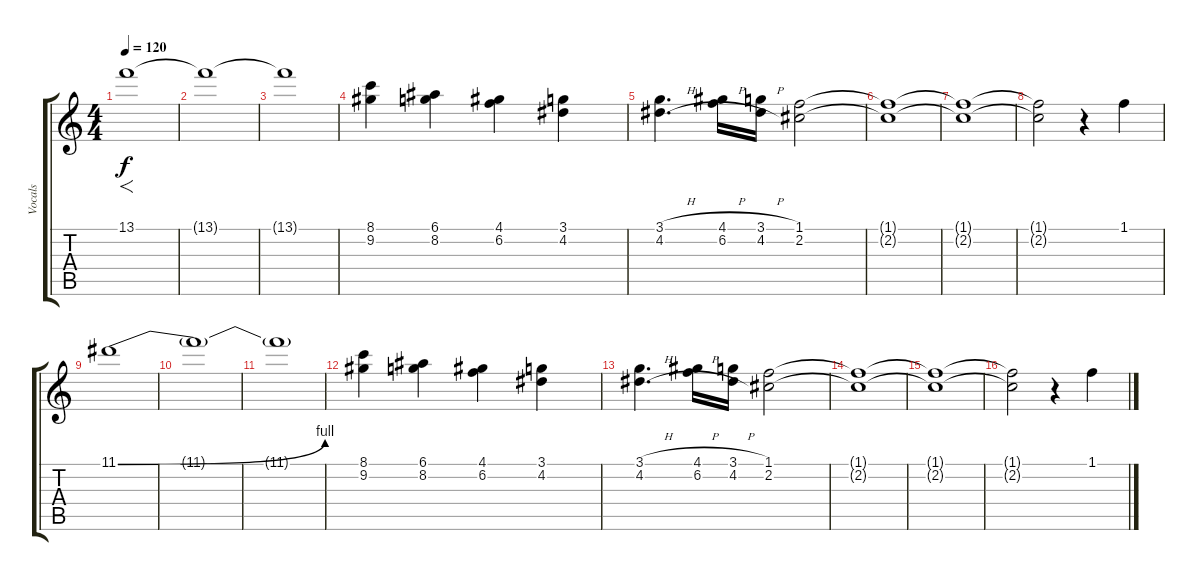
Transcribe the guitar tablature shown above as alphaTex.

\track ("Vocals" "Vocals") {instrument overdrivenguitar}
\staff {score tabs}
\tuning (E4 B3 G3 D3 A2 E2) {hide}
\ts (4 4)
\tempo 120
\clef g2
\ks c
13.1.1{f dy f} |
13.1{t}.1 |
13.1{t}.1 |
(8.1 9.2).4 (6.1 8.2).4 (4.1 6.2).4 (3.1 4.2).4 |
(3.1{h} 4.2{h}).4{d} (4.1{h} 6.2{h}).16 (3.1{h} 4.2{h}).16 (1.1 2.2).2 |
(1.1{t} 2.2{t}).1 |
(1.1{t} 2.2{t}).1 |
(1.1{t} 2.2{t}).2 r.4 1.1.4 |
11.1{be (bend 0 0 60 4)}.1 |
11.1{t}.1 |
11.1{t}.1 |
(8.1 9.2).4 (6.1 8.2).4 (4.1 6.2).4 (3.1 4.2).4 |
(3.1{h} 4.2{h}).4{d} (4.1{h} 6.2{h}).16 (3.1{h} 4.2{h}).16 (1.1 2.2).2 |
(1.1{t} 2.2{t}).1 |
(1.1{t} 2.2{t}).1 |
(1.1{t} 2.2{t}).2 r.4 1.1.4
